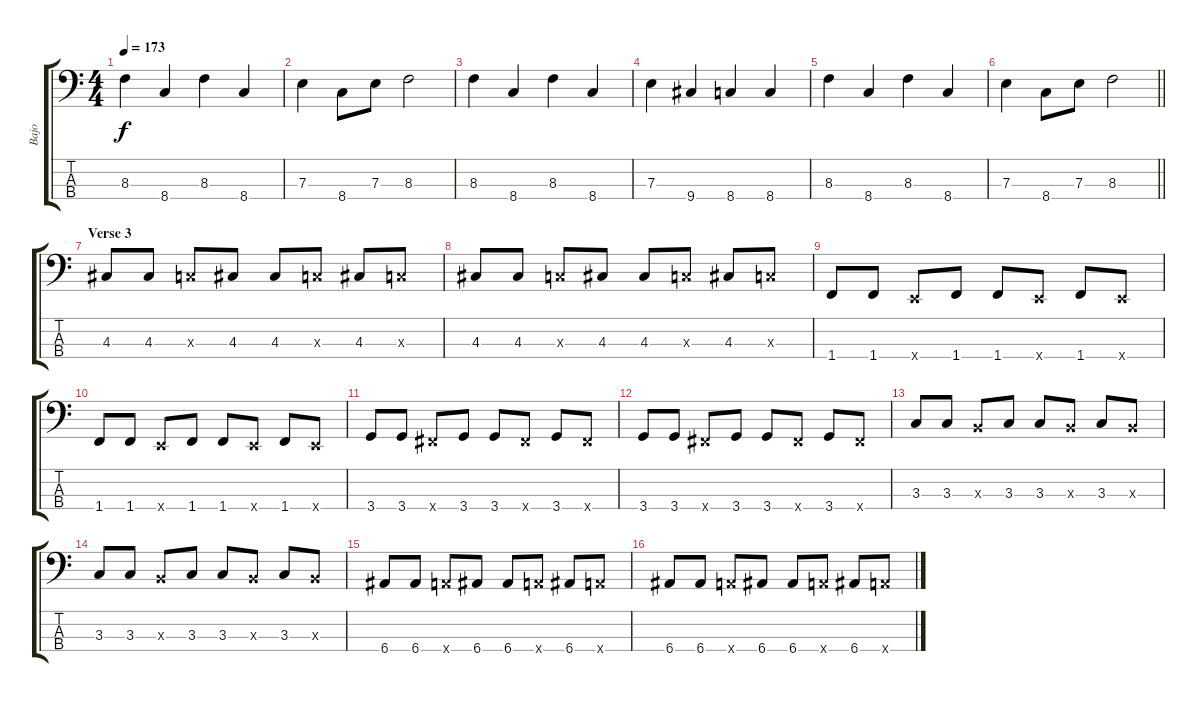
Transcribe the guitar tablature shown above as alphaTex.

\track ("Bajo" "Bajo") {instrument electricbassfinger}
\staff {score tabs}
\tuning (G2 D2 A1 E1) {hide}
\ts (4 4)
\tempo 173
\clef f4
\ks c
8.3.4{dy f} 8.4.4 8.3.4 8.4.4 |
7.3.4 8.4.8 7.3.8 8.3.2 |
8.3.4 8.4.4 8.3.4 8.4.4 |
7.3.4 9.4.4 8.4.4 8.4.4 |
8.3.4 8.4.4 8.3.4 8.4.4 |
\barLineRight lightlight
7.3.4 8.4.8 7.3.8 8.3.2 |
\section ("" "Verse 3")
4.3.8 4.3.8 3.3{x}.8 4.3.8 4.3.8 3.3{x}.8 4.3.8 3.3{x}.8 |
4.3.8 4.3.8 3.3{x}.8 4.3.8 4.3.8 3.3{x}.8 4.3.8 3.3{x}.8 |
1.4.8 1.4.8 0.4{x}.8 1.4.8 1.4.8 0.4{x}.8 1.4.8 0.4{x}.8 |
1.4.8 1.4.8 0.4{x}.8 1.4.8 1.4.8 0.4{x}.8 1.4.8 0.4{x}.8 |
3.4.8 3.4.8 2.4{x}.8 3.4.8 3.4.8 2.4{x}.8 3.4.8 2.4{x}.8 |
3.4.8 3.4.8 2.4{x}.8 3.4.8 3.4.8 2.4{x}.8 3.4.8 2.4{x}.8 |
3.3.8 3.3.8 2.3{x}.8 3.3.8 3.3.8 2.3{x}.8 3.3.8 2.3{x}.8 |
3.3.8 3.3.8 2.3{x}.8 3.3.8 3.3.8 2.3{x}.8 3.3.8 2.3{x}.8 |
6.4.8 6.4.8 5.4{x}.8 6.4.8 6.4.8 5.4{x}.8 6.4.8 5.4{x}.8 |
6.4.8 6.4.8 5.4{x}.8 6.4.8 6.4.8 5.4{x}.8 6.4.8 5.4{x}.8
